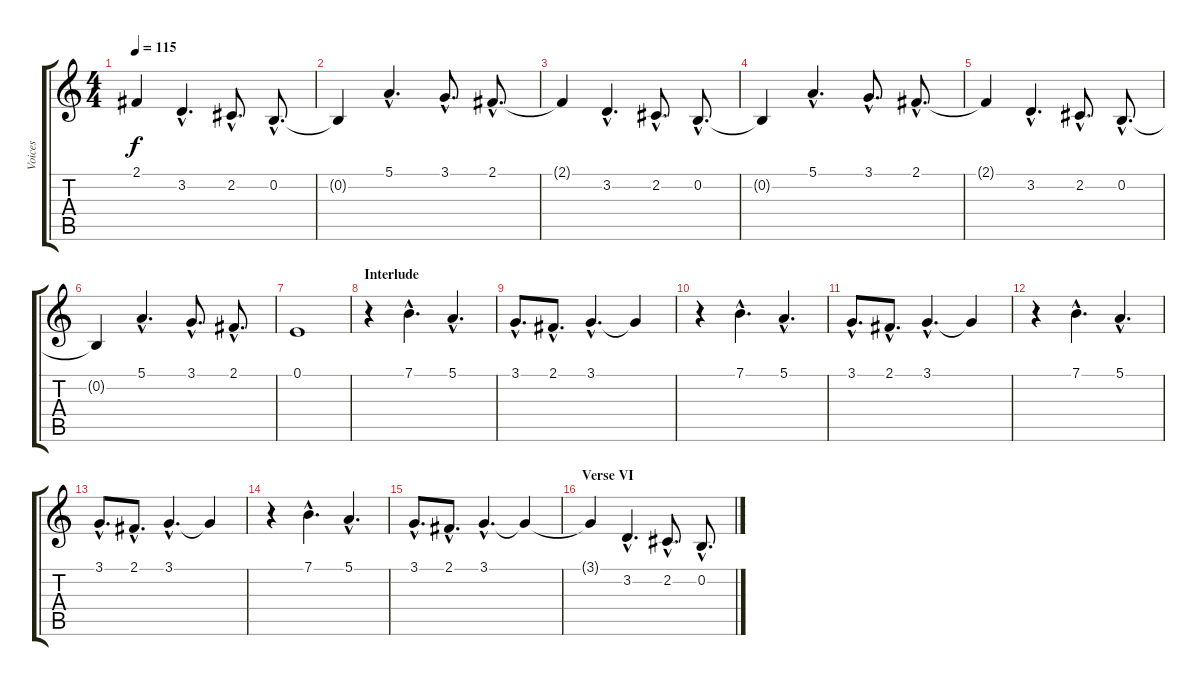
\track ("Voices" "Voices") {instrument choiraahs}
\staff {score tabs}
\tuning (E4 B3 G3 D3 A2 E2) {hide}
\ts (4 4)
\tempo 115
\clef g2
\ks c
2.1{t}.4{dy f} 3.2{hac}.4{d} 2.2{hac}.8{d} 0.2{hac}.8{d} |
0.2{t}.4 5.1{hac}.4{d} 3.1{hac}.8{d} 2.1{hac}.8{d} |
2.1{t}.4 3.2{hac}.4{d} 2.2{hac}.8{d} 0.2{hac}.8{d} |
0.2{t}.4 5.1{hac}.4{d} 3.1{hac}.8{d} 2.1{hac}.8{d} |
2.1{t}.4 3.2{hac}.4{d} 2.2{hac}.8{d} 0.2{hac}.8{d} |
0.2{t}.4 5.1{hac}.4{d} 3.1{hac}.8{d} 2.1{hac}.8{d} |
0.1.1 |
\section ("" "Interlude")
r.4 7.1{hac}.4{d} 5.1{hac}.4{d} |
3.1{hac}.8{d} 2.1{hac}.8{d} 3.1{hac}.4{d} 3.1{t}.4 |
r.4 7.1{hac}.4{d} 5.1{hac}.4{d} |
3.1{hac}.8{d} 2.1{hac}.8{d} 3.1{hac}.4{d} 3.1{t}.4 |
r.4 7.1{hac}.4{d} 5.1{hac}.4{d} |
3.1{hac}.8{d} 2.1{hac}.8{d} 3.1{hac}.4{d} 3.1{t}.4 |
r.4 7.1{hac}.4{d} 5.1{hac}.4{d} |
3.1{hac}.8{d} 2.1{hac}.8{d} 3.1{hac}.4{d} 3.1{t}.4 |
\section ("" "Verse VI")
3.1{t}.4 3.2{hac}.4{d} 2.2{hac}.8{d} 0.2{hac}.8{d}
